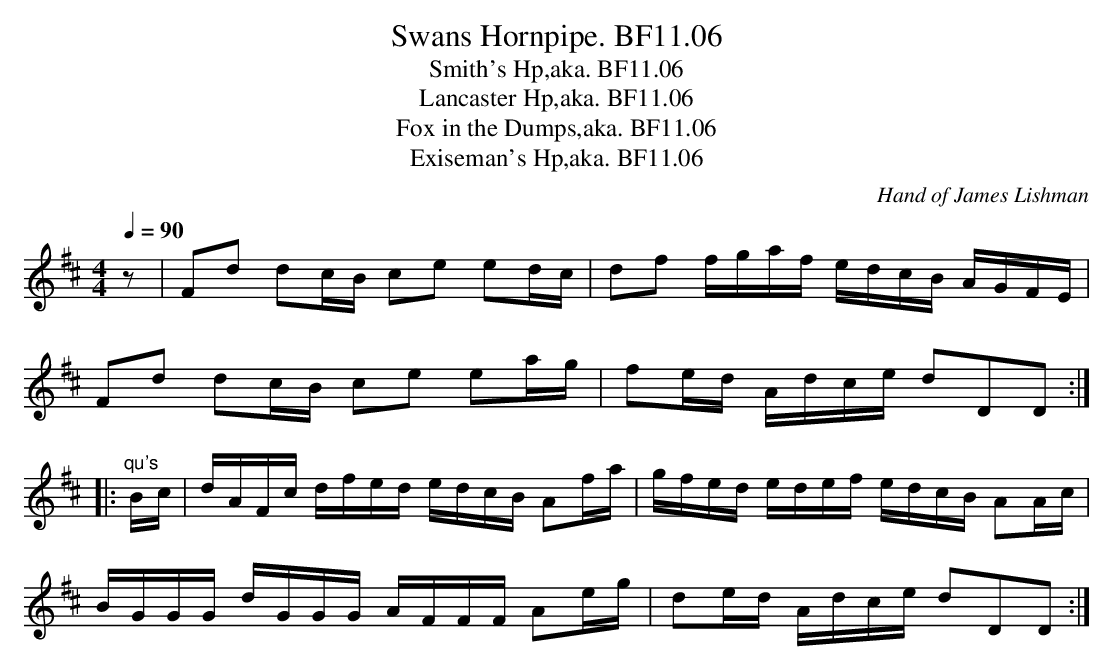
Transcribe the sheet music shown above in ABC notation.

X:1
T:Swans Hornpipe. BF11.06
T:Smith's Hp,aka. BF11.06
T:Lancaster Hp,aka. BF11.06
T:Fox in the Dumps,aka. BF11.06
T:Exiseman's Hp,aka. BF11.06
M:4/4
L:1/8
Q:1/4=90
C:Hand of James Lishman
K:D
z|Fd dc/B/ ce ed/c/|df f/g/a/f/ e/d/c/B/ A/G/F/E/|
Fd dc/B/ ce ea/g/|fe/d/ A/d/c/e/ dDD:|
|:"^qu's"B/c/|d/A/F/c/ d/f/e/d/ e/d/c/B/ Af/a/|\
g/f/e/d/ e/d/e/f/ e/d/c/B/ AA/c/|
B/G/G/G/ d/G/G/G/ A/F/F/F/ Ae/g/|de/d/ A/d/c/e/ dDD:|
